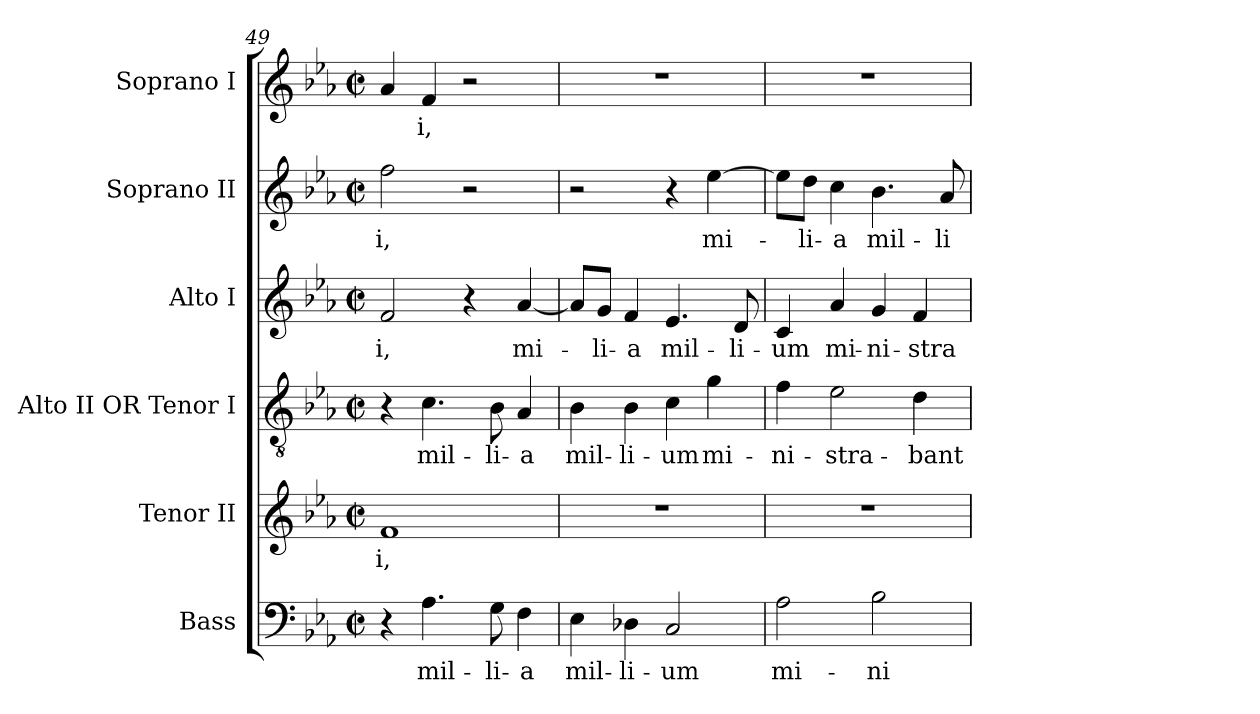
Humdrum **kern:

**kern	**text	**kern	**text	**kern	**text	**kern	**text	**kern	**text	**kern	**text
*part6	*part6	*part5	*part5	*part4	*part4	*part3	*part3	*part2	*part2	*part1	*part1
*staff6	*staff6	*staff5	*staff5	*staff4	*staff4	*staff3	*staff3	*staff2	*staff2	*staff1	*staff1
*I"Bass	*	*I"Tenor II	*	*I"Alto II  OR    Tenor I	*	*I"Alto I	*	*I"Soprano II	*	*I"Soprano I	*
*I'B.	*	*I'T. II	*	*I'T. I	*	*I'A.	*	*I'S. II	*	*I'S. I	*
!!LO:LB:g=z
*clefF4	*	*clefG2	*	*clefGv2	*	*clefG2	*	*clefG2	*	*clefG2	*
*	*	*ITrd7c12	*	*ITrd7c12	*	*	*	*	*	*	*
*k[b-e-a-]	*	*k[b-e-a-]	*	*k[b-e-a-]	*	*k[b-e-a-]	*	*k[b-e-a-]	*	*k[b-e-a-]	*
*c:	*	*c:	*	*c:	*	*c:	*	*c:	*	*c:	*
*M2/2	*	*M2/2	*	*M2/2	*	*M2/2	*	*M2/2	*	*M2/2	*
*met(c|)	*	*met(c|)	*	*met(c|)	*	*met(c|)	*	*met(c|)	*	*met(c|)	*
=49	=49	=49	=49	=49	=49	=49	=49	=49	=49	=49	=49
!	!	!	!LO:LY:b:color=#000000	!	!	!	!	!	!	!	!
!	!	!	!	!	!	!	!LO:LY:b:color=#000000	!	!	!	!
!	!	!	!	!	!	!	!	!	!LO:LY:b:color=#000000	!	!
4r	.	1Fi	-i,	4r	.	2fi/	-i,	2ffi\	-i,	4a-i/	.
!	!LO:LY:b:color=#000000	!	!	!	!	!	!	!	!	!	!
!	!	!	!	!	!LO:LY:b:color=#000000	!	!	!	!	!	!
!	!	!	!	!	!	!	!	!	!	!	!LO:LY:b:color=#000000
4.A-i\	mil-	.	.	4.Ci\	mil-	.	.	.	.	4fi/	-i,
.	.	.	.	.	.	4r	.	2r	.	2r	.
!	!LO:LY:b:color=#000000	!	!	!	!	!	!	!	!	!	!
!	!	!	!	!	!LO:LY:b:color=#000000	!	!	!	!	!	!
8Gi\	-li-	.	.	8BB-i\	-li-	.	.	.	.	.	.
!	!LO:LY:b:color=#000000	!	!	!	!	!	!	!	!	!	!
!	!	!	!	!	!LO:LY:b:color=#000000	!	!	!	!	!	!
!	!	!	!	!	!	!	!LO:LY:b:color=#000000	!	!	!	!
4Fi\	-a	.	.	4AA-i/	-a	[<4a-i/	mi-	.	.	.	.
=50	=50	=50	=50	=50	=50	=50	=50	=50	=50	=50	=50
!	!LO:LY:b:color=#000000	!	!	!	!	!	!	!	!	!	!
!	!	!	!	!	!LO:LY:b:color=#000000	!	!	!	!	!	!
4E-i\	mil-	1r	.	4BB-i\	mil-	8a-i/L]	.	2r	.	1r	.
!	!	!	!	!	!	!	!LO:LY:b:color=#000000	!	!	!	!
.	.	.	.	.	.	8gi/J	-li-	.	.	.	.
!	!LO:LY:b:color=#000000	!	!	!	!	!	!	!	!	!	!
!	!	!	!	!	!LO:LY:b:color=#000000	!	!	!	!	!	!
!	!	!	!	!	!	!	!LO:LY:b:color=#000000	!	!	!	!
4D-Xi\	-li-	.	.	4BB-i\	-li-	4fi/	-a	.	.	.	.
!	!LO:LY:b:color=#000000	!	!	!	!	!	!	!	!	!	!
!	!	!	!	!	!LO:LY:b:color=#000000	!	!	!	!	!	!
!	!	!	!	!	!	!	!LO:LY:b:color=#000000	!	!	!	!
2Ci/	-um	.	.	4Ci\	-um	4.e-i/	mil-	4r	.	.	.
!	!	!	!	!	!LO:LY:b:color=#000000	!	!	!	!	!	!
!	!	!	!	!	!	!	!	!	!LO:LY:b:color=#000000	!	!
.	.	.	.	4Gi\	mi-	.	.	[>4ee-i\	mi-	.	.
!	!	!	!	!	!	!	!LO:LY:b:color=#000000	!	!	!	!
.	.	.	.	.	.	8di/	-li-	.	.	.	.
=51	=51	=51	=51	=51	=51	=51	=51	=51	=51	=51	=51
!	!LO:LY:b:color=#000000	!	!	!	!	!	!	!	!	!	!
!	!	!	!	!	!LO:LY:b:color=#000000	!	!	!	!	!	!
!	!	!	!	!	!	!	!LO:LY:b:color=#000000	!	!	!	!
2A-i\	mi-	1r	.	4Fi\	-ni-	4ci/	-um	8ee-i\L]	.	1r	.
!	!	!	!	!	!	!	!	!	!LO:LY:b:color=#000000	!	!
.	.	.	.	.	.	.	.	8ddi\J	-li-	.	.
!	!	!	!	!	!LO:LY:b:color=#000000	!	!	!	!	!	!
!	!	!	!	!	!	!	!LO:LY:b:color=#000000	!	!	!	!
!	!	!	!	!	!	!	!	!	!LO:LY:b:color=#000000	!	!
.	.	.	.	2E-i\	-stra-	4a-i/	mi-	4cci\	-a	.	.
!	!LO:LY:b:color=#000000	!	!	!	!	!	!	!	!	!	!
!	!	!	!	!	!	!	!LO:LY:b:color=#000000	!	!	!	!
!	!	!	!	!	!	!	!	!	!LO:LY:b:color=#000000	!	!
2B-i\	-ni-	.	.	.	.	4gi/	-ni-	4.b-i\	mil-	.	.
!	!	!	!	!	!LO:LY:b:color=#000000	!	!	!	!	!	!
!	!	!	!	!	!	!	!LO:LY:b:color=#000000	!	!	!	!
.	.	.	.	4Di\	-bant	4fi/	-stra-	.	.	.	.
!	!	!	!	!	!	!	!	!	!LO:LY:b:color=#000000	!	!
.	.	.	.	.	.	.	.	8a-i/	-li-	.	.
=	=	=	=	=	=	=	=	=	=	=	=
*-	*-	*-	*-	*-	*-	*-	*-	*-	*-	*-	*-
